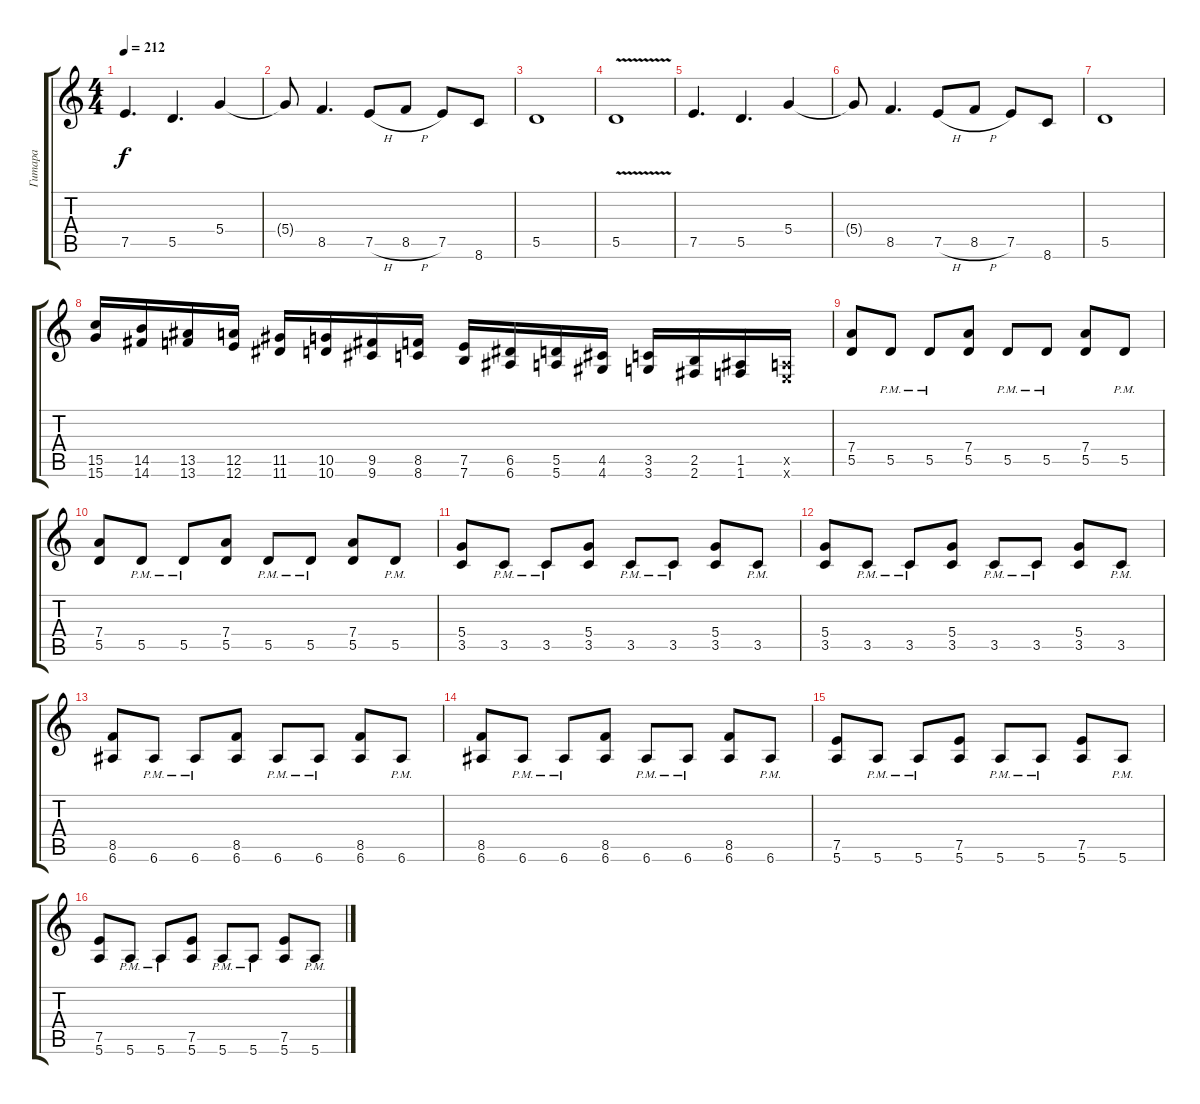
\track ("Гитара" "Гитара") {instrument overdrivenguitar}
\staff {score tabs}
\tuning (E4 B3 G3 D3 A2 E2) {hide}
\ts (4 4)
\tempo 212
\clef g2
\ks c
7.5.4{d dy f} 5.5.4{d} 5.4.4 |
5.4{t}.8 8.5.4{d} 7.5{h}.8 8.5{h}.8 7.5.8 8.6.8 |
5.5.1 |
5.5{v}.1 |
7.5.4{d} 5.5.4{d} 5.4.4 |
5.4{t}.8 8.5.4{d} 7.5{h}.8 8.5{h}.8 7.5.8 8.6.8 |
5.5.1 |
(15.5 15.6).16 (14.5 14.6).16 (13.5 13.6).16 (12.5 12.6).16 (11.5 11.6).16 (10.5 10.6).16 (9.5 9.6).16 (8.5 8.6).16 (7.5 7.6).16 (6.5 6.6).16 (5.5 5.6).16 (4.5 4.6).16 (3.5 3.6).16 (2.5 2.6).16 (1.5 1.6).16 (0.5{x} 0.6{x}).16 |
(7.4 5.5).8 5.5{pm}.8 5.5{pm}.8 (7.4 5.5).8 5.5{pm}.8 5.5{pm}.8 (7.4 5.5).8 5.5{pm}.8 |
(7.4 5.5).8 5.5{pm}.8 5.5{pm}.8 (7.4 5.5).8 5.5{pm}.8 5.5{pm}.8 (7.4 5.5).8 5.5{pm}.8 |
(5.4 3.5).8 3.5{pm}.8 3.5{pm}.8 (5.4 3.5).8 3.5{pm}.8 3.5{pm}.8 (5.4 3.5).8 3.5{pm}.8 |
(5.4 3.5).8 3.5{pm}.8 3.5{pm}.8 (5.4 3.5).8 3.5{pm}.8 3.5{pm}.8 (5.4 3.5).8 3.5{pm}.8 |
(8.5 6.6).8 6.6{pm}.8 6.6{pm}.8 (8.5 6.6).8 6.6{pm}.8 6.6{pm}.8 (8.5 6.6).8 6.6{pm}.8 |
(8.5 6.6).8 6.6{pm}.8 6.6{pm}.8 (8.5 6.6).8 6.6{pm}.8 6.6{pm}.8 (8.5 6.6).8 6.6{pm}.8 |
(7.5 5.6).8 5.6{pm}.8 5.6{pm}.8 (7.5 5.6).8 5.6{pm}.8 5.6{pm}.8 (7.5 5.6).8 5.6{pm}.8 |
(7.5 5.6).8 5.6{pm}.8 5.6{pm}.8 (7.5 5.6).8 5.6{pm}.8 5.6{pm}.8 (7.5 5.6).8 5.6{pm}.8
